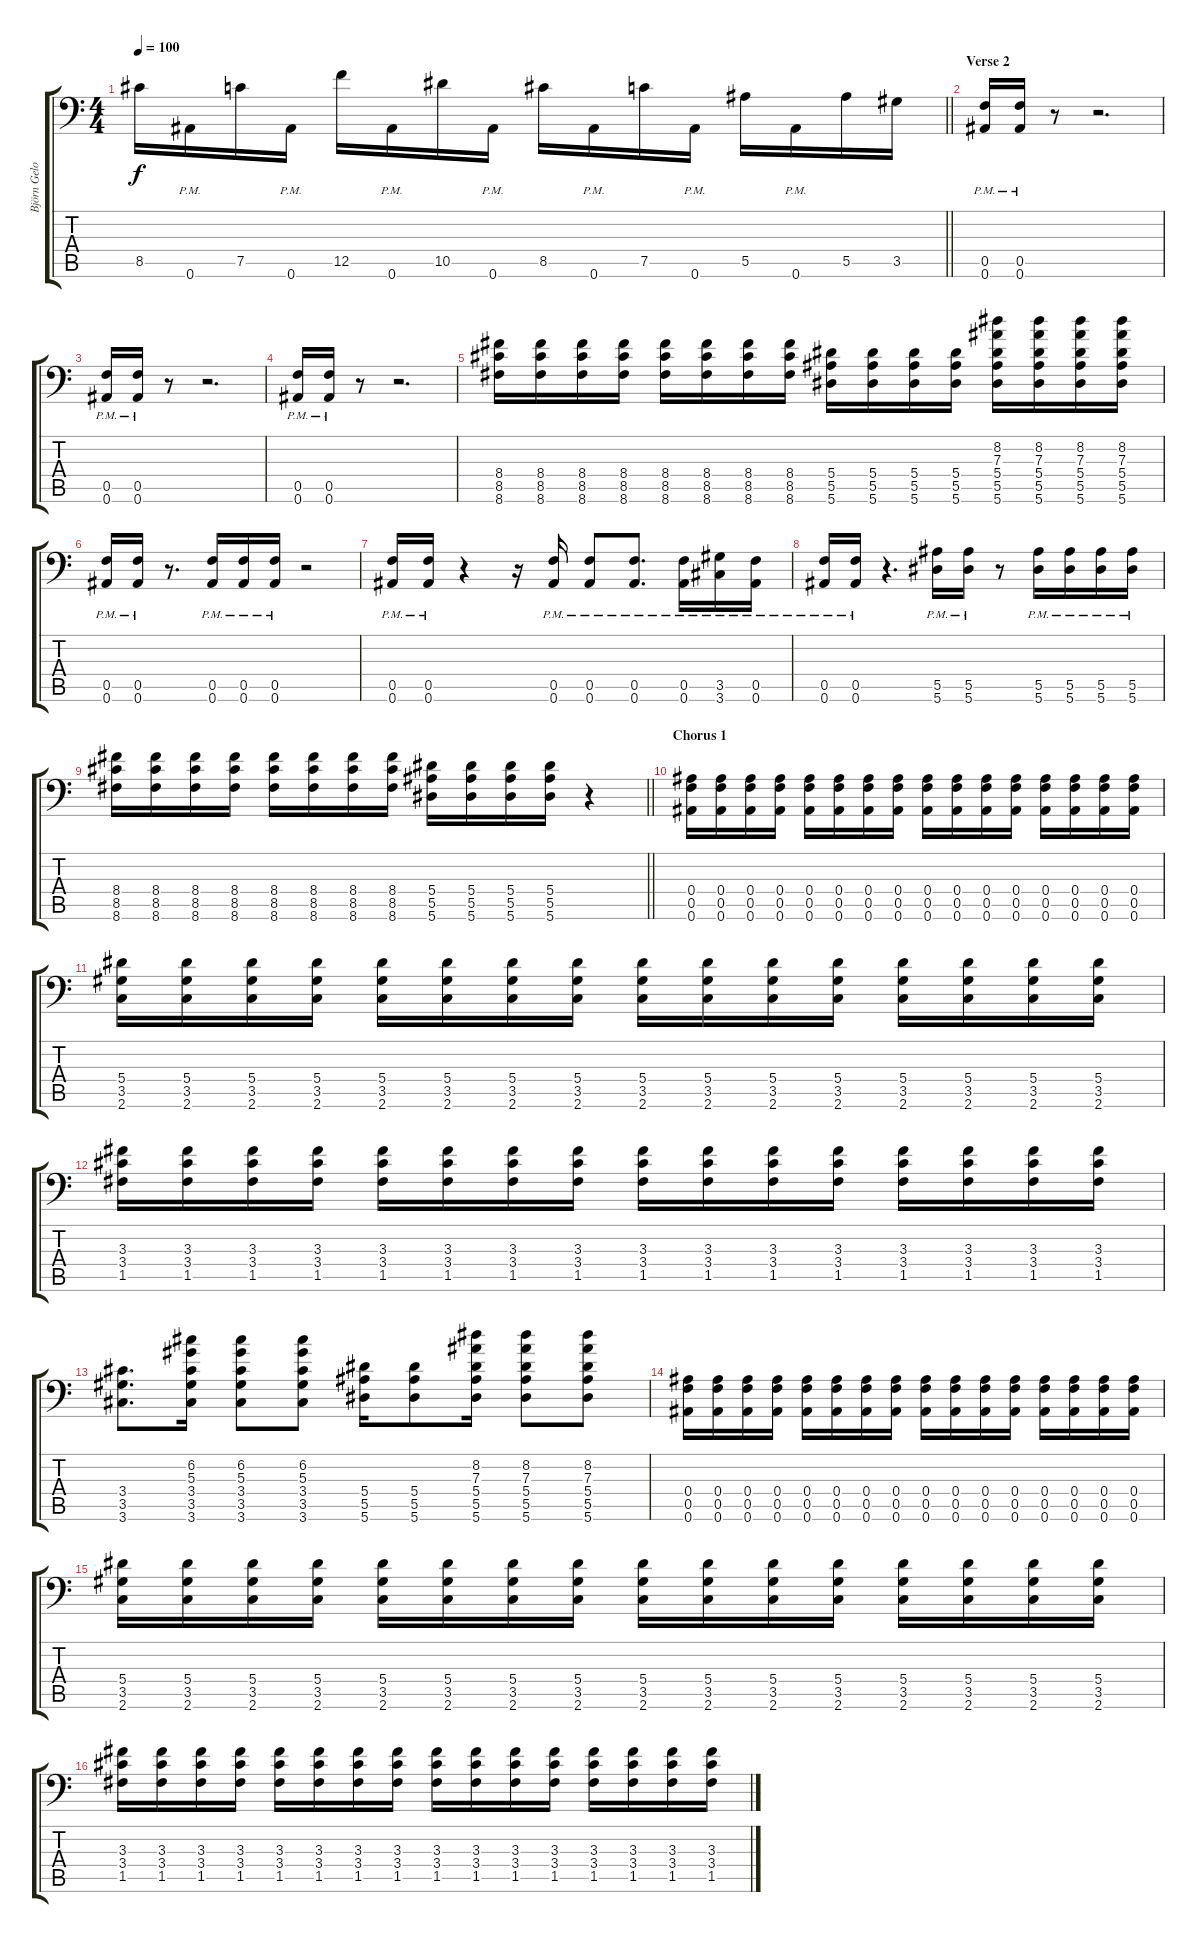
\track ("Björn Gelotte" "Björn Gelo") {instrument distortionguitar}
\staff {score tabs}
\tuning (C4 G3 Eb3 Bb2 F2 Bb1) {hide}
\ts (4 4)
\tempo 100
\clef f4
\barLineRight lightlight
\ks c
8.5.16{dy f} 0.6{pm}.16 7.5.16 0.6{pm}.16 12.5.16 0.6{pm}.16 10.5.16 0.6{pm}.16 8.5.16 0.6{pm}.16 7.5.16 0.6{pm}.16 5.5.16 0.6{pm}.16 5.5.16 3.5.16 |
\section ("" "Verse 2")
(0.5{pm} 0.6{pm}).16{volume 12} (0.5{pm} 0.6{pm}).16 r.8 r.2{d} |
(0.5{pm} 0.6{pm}).16 (0.5{pm} 0.6{pm}).16 r.8 r.2{d} |
(0.5{pm} 0.6{pm}).16 (0.5{pm} 0.6{pm}).16 r.8 r.2{d} |
(8.4 8.5 8.6).16 (8.4 8.5 8.6).16 (8.4 8.5 8.6).16 (8.4 8.5 8.6).16 (8.4 8.5 8.6).16 (8.4 8.5 8.6).16 (8.4 8.5 8.6).16 (8.4 8.5 8.6).16 (5.4 5.5 5.6).16 (5.4 5.5 5.6).16 (5.4 5.5 5.6).16 (5.4 5.5 5.6).16 (8.2 7.3 5.4 5.5 5.6).16 (8.2 7.3 5.4 5.5 5.6).16 (8.2 7.3 5.4 5.5 5.6).16 (8.2 7.3 5.4 5.5 5.6).16 |
(0.5{pm} 0.6{pm}).16 (0.5{pm} 0.6{pm}).16 r.8{d} (0.5{pm} 0.6{pm}).16 (0.5{pm} 0.6{pm}).16 (0.5{pm} 0.6{pm}).16 r.2 |
(0.5{pm} 0.6{pm}).16 (0.5{pm} 0.6{pm}).16 r.4 r.16 (0.5{pm} 0.6{pm}).16 (0.5{pm} 0.6{pm}).8 (0.5{pm} 0.6{pm}).8{d} (0.5{pm} 0.6{pm}).16 (3.5{pm} 3.6{pm}).16 (0.5{pm} 0.6{pm}).16 |
(0.5{pm} 0.6{pm}).16 (0.5{pm} 0.6{pm}).16 r.4{d} (5.5{pm} 5.6{pm}).16 (5.5{pm} 5.6{pm}).16 r.8 (5.5{pm} 5.6{pm}).16 (5.5{pm} 5.6{pm}).16 (5.5{pm} 5.6{pm}).16 (5.5{pm} 5.6{pm}).16 |
\barLineRight lightlight
(8.4 8.5 8.6).16 (8.4 8.5 8.6).16 (8.4 8.5 8.6).16 (8.4 8.5 8.6).16 (8.4 8.5 8.6).16 (8.4 8.5 8.6).16 (8.4 8.5 8.6).16 (8.4 8.5 8.6).16 (5.4 5.5 5.6).16 (5.4 5.5 5.6).16 (5.4 5.5 5.6).16 (5.4 5.5 5.6).16 r.4 |
\section ("" "Chorus 1")
(0.4 0.5 0.6).16 (0.4 0.5 0.6).16 (0.4 0.5 0.6).16 (0.4 0.5 0.6).16 (0.4 0.5 0.6).16 (0.4 0.5 0.6).16 (0.4 0.5 0.6).16 (0.4 0.5 0.6).16 (0.4 0.5 0.6).16 (0.4 0.5 0.6).16 (0.4 0.5 0.6).16 (0.4 0.5 0.6).16 (0.4 0.5 0.6).16 (0.4 0.5 0.6).16 (0.4 0.5 0.6).16 (0.4 0.5 0.6).16 |
(5.4 3.5 2.6).16 (5.4 3.5 2.6).16 (5.4 3.5 2.6).16 (5.4 3.5 2.6).16 (5.4 3.5 2.6).16 (5.4 3.5 2.6).16 (5.4 3.5 2.6).16 (5.4 3.5 2.6).16 (5.4 3.5 2.6).16 (5.4 3.5 2.6).16 (5.4 3.5 2.6).16 (5.4 3.5 2.6).16 (5.4 3.5 2.6).16 (5.4 3.5 2.6).16 (5.4 3.5 2.6).16 (5.4 3.5 2.6).16 |
(3.3 3.4 1.5).16 (3.3 3.4 1.5).16 (3.3 3.4 1.5).16 (3.3 3.4 1.5).16 (3.3 3.4 1.5).16 (3.3 3.4 1.5).16 (3.3 3.4 1.5).16 (3.3 3.4 1.5).16 (3.3 3.4 1.5).16 (3.3 3.4 1.5).16 (3.3 3.4 1.5).16 (3.3 3.4 1.5).16 (3.3 3.4 1.5).16 (3.3 3.4 1.5).16 (3.3 3.4 1.5).16 (3.3 3.4 1.5).16 |
(3.4 3.5 3.6).8{d} (6.2 5.3 3.4 3.5 3.6).16 (6.2 5.3 3.4 3.5 3.6).8 (6.2 5.3 3.4 3.5 3.6).8 (5.4 5.5 5.6).16 (5.4 5.5 5.6).8 (8.2 7.3 5.4 5.5 5.6).16 (8.2 7.3 5.4 5.5 5.6).8 (8.2 7.3 5.4 5.5 5.6).8 |
(0.4 0.5 0.6).16 (0.4 0.5 0.6).16 (0.4 0.5 0.6).16 (0.4 0.5 0.6).16 (0.4 0.5 0.6).16 (0.4 0.5 0.6).16 (0.4 0.5 0.6).16 (0.4 0.5 0.6).16 (0.4 0.5 0.6).16 (0.4 0.5 0.6).16 (0.4 0.5 0.6).16 (0.4 0.5 0.6).16 (0.4 0.5 0.6).16 (0.4 0.5 0.6).16 (0.4 0.5 0.6).16 (0.4 0.5 0.6).16 |
(5.4 3.5 2.6).16 (5.4 3.5 2.6).16 (5.4 3.5 2.6).16 (5.4 3.5 2.6).16 (5.4 3.5 2.6).16 (5.4 3.5 2.6).16 (5.4 3.5 2.6).16 (5.4 3.5 2.6).16 (5.4 3.5 2.6).16 (5.4 3.5 2.6).16 (5.4 3.5 2.6).16 (5.4 3.5 2.6).16 (5.4 3.5 2.6).16 (5.4 3.5 2.6).16 (5.4 3.5 2.6).16 (5.4 3.5 2.6).16 |
(3.3 3.4 1.5).16 (3.3 3.4 1.5).16 (3.3 3.4 1.5).16 (3.3 3.4 1.5).16 (3.3 3.4 1.5).16 (3.3 3.4 1.5).16 (3.3 3.4 1.5).16 (3.3 3.4 1.5).16 (3.3 3.4 1.5).16 (3.3 3.4 1.5).16 (3.3 3.4 1.5).16 (3.3 3.4 1.5).16 (3.3 3.4 1.5).16 (3.3 3.4 1.5).16 (3.3 3.4 1.5).16 (3.3 3.4 1.5).16
